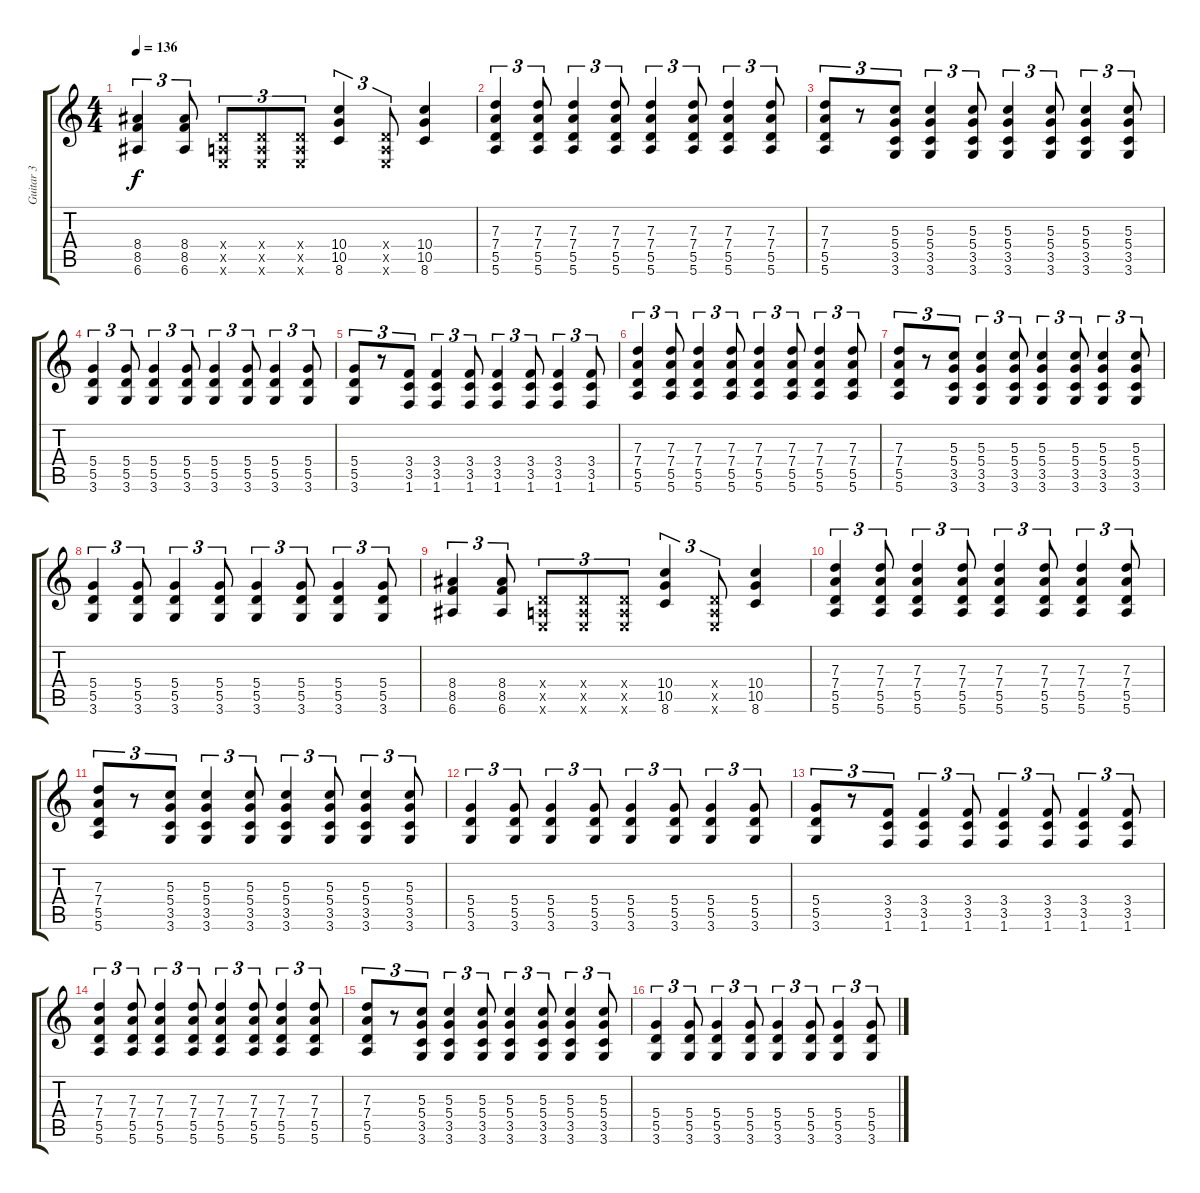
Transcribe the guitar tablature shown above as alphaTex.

\track ("Guitar 3" "Guitar 3") {instrument distortionguitar}
\staff {score tabs}
\tuning (E4 B3 G3 D3 A2 E2) {hide}
\ts (4 4)
\tempo 136
\clef g2
\ks c
(8.4 8.5 6.6).4{tu (3 2) dy f volume 10 instrument distortionguitar} (8.4 8.5 6.6).8{tu (3 2)} (0.4{x} 0.5{x} 0.6{x}).8{tu (3 2)} (0.4{x} 0.5{x} 0.6{x}).8{tu (3 2)} (0.4{x} 0.5{x} 0.6{x}).8{tu (3 2)} (10.4 10.5 8.6).4{tu (3 2)} (0.4{x} 0.5{x} 0.6{x}).8{tu (3 2)} (10.4 10.5 8.6).4 |
(7.3 7.4 5.5 5.6).4{tu (3 2)} (7.3 7.4 5.5 5.6).8{tu (3 2)} (7.3 7.4 5.5 5.6).4{tu (3 2)} (7.3 7.4 5.5 5.6).8{tu (3 2)} (7.3 7.4 5.5 5.6).4{tu (3 2)} (7.3 7.4 5.5 5.6).8{tu (3 2)} (7.3 7.4 5.5 5.6).4{tu (3 2)} (7.3 7.4 5.5 5.6).8{tu (3 2)} |
(7.3 7.4 5.5 5.6).8{tu (3 2)} r.8{tu (3 2)} (5.3 5.4 3.5 3.6).8{tu (3 2)} (5.3 5.4 3.5 3.6).4{tu (3 2)} (5.3 5.4 3.5 3.6).8{tu (3 2)} (5.3 5.4 3.5 3.6).4{tu (3 2)} (5.3 5.4 3.5 3.6).8{tu (3 2)} (5.3 5.4 3.5 3.6).4{tu (3 2)} (5.3 5.4 3.5 3.6).8{tu (3 2)} |
(5.4 5.5 3.6).4{tu (3 2)} (5.4 5.5 3.6).8{tu (3 2)} (5.4 5.5 3.6).4{tu (3 2)} (5.4 5.5 3.6).8{tu (3 2)} (5.4 5.5 3.6).4{tu (3 2)} (5.4 5.5 3.6).8{tu (3 2)} (5.4 5.5 3.6).4{tu (3 2)} (5.4 5.5 3.6).8{tu (3 2)} |
(5.4 5.5 3.6).8{tu (3 2)} r.8{tu (3 2)} (3.4 3.5 1.6).8{tu (3 2)} (3.4 3.5 1.6).4{tu (3 2)} (3.4 3.5 1.6).8{tu (3 2)} (3.4 3.5 1.6).4{tu (3 2)} (3.4 3.5 1.6).8{tu (3 2)} (3.4 3.5 1.6).4{tu (3 2)} (3.4 3.5 1.6).8{tu (3 2)} |
(7.3 7.4 5.5 5.6).4{tu (3 2)} (7.3 7.4 5.5 5.6).8{tu (3 2)} (7.3 7.4 5.5 5.6).4{tu (3 2)} (7.3 7.4 5.5 5.6).8{tu (3 2)} (7.3 7.4 5.5 5.6).4{tu (3 2)} (7.3 7.4 5.5 5.6).8{tu (3 2)} (7.3 7.4 5.5 5.6).4{tu (3 2)} (7.3 7.4 5.5 5.6).8{tu (3 2)} |
(7.3 7.4 5.5 5.6).8{tu (3 2)} r.8{tu (3 2)} (5.3 5.4 3.5 3.6).8{tu (3 2)} (5.3 5.4 3.5 3.6).4{tu (3 2)} (5.3 5.4 3.5 3.6).8{tu (3 2)} (5.3 5.4 3.5 3.6).4{tu (3 2)} (5.3 5.4 3.5 3.6).8{tu (3 2)} (5.3 5.4 3.5 3.6).4{tu (3 2)} (5.3 5.4 3.5 3.6).8{tu (3 2)} |
(5.4 5.5 3.6).4{tu (3 2)} (5.4 5.5 3.6).8{tu (3 2)} (5.4 5.5 3.6).4{tu (3 2)} (5.4 5.5 3.6).8{tu (3 2)} (5.4 5.5 3.6).4{tu (3 2)} (5.4 5.5 3.6).8{tu (3 2)} (5.4 5.5 3.6).4{tu (3 2)} (5.4 5.5 3.6).8{tu (3 2)} |
(8.4 8.5 6.6).4{tu (3 2)} (8.4 8.5 6.6).8{tu (3 2)} (0.4{x} 0.5{x} 0.6{x}).8{tu (3 2)} (0.4{x} 0.5{x} 0.6{x}).8{tu (3 2)} (0.4{x} 0.5{x} 0.6{x}).8{tu (3 2)} (10.4 10.5 8.6).4{tu (3 2)} (0.4{x} 0.5{x} 0.6{x}).8{tu (3 2)} (10.4 10.5 8.6).4 |
(7.3 7.4 5.5 5.6).4{tu (3 2)} (7.3 7.4 5.5 5.6).8{tu (3 2)} (7.3 7.4 5.5 5.6).4{tu (3 2)} (7.3 7.4 5.5 5.6).8{tu (3 2)} (7.3 7.4 5.5 5.6).4{tu (3 2)} (7.3 7.4 5.5 5.6).8{tu (3 2)} (7.3 7.4 5.5 5.6).4{tu (3 2)} (7.3 7.4 5.5 5.6).8{tu (3 2)} |
(7.3 7.4 5.5 5.6).8{tu (3 2)} r.8{tu (3 2)} (5.3 5.4 3.5 3.6).8{tu (3 2)} (5.3 5.4 3.5 3.6).4{tu (3 2)} (5.3 5.4 3.5 3.6).8{tu (3 2)} (5.3 5.4 3.5 3.6).4{tu (3 2)} (5.3 5.4 3.5 3.6).8{tu (3 2)} (5.3 5.4 3.5 3.6).4{tu (3 2)} (5.3 5.4 3.5 3.6).8{tu (3 2)} |
(5.4 5.5 3.6).4{tu (3 2)} (5.4 5.5 3.6).8{tu (3 2)} (5.4 5.5 3.6).4{tu (3 2)} (5.4 5.5 3.6).8{tu (3 2)} (5.4 5.5 3.6).4{tu (3 2)} (5.4 5.5 3.6).8{tu (3 2)} (5.4 5.5 3.6).4{tu (3 2)} (5.4 5.5 3.6).8{tu (3 2)} |
(5.4 5.5 3.6).8{tu (3 2)} r.8{tu (3 2)} (3.4 3.5 1.6).8{tu (3 2)} (3.4 3.5 1.6).4{tu (3 2)} (3.4 3.5 1.6).8{tu (3 2)} (3.4 3.5 1.6).4{tu (3 2)} (3.4 3.5 1.6).8{tu (3 2)} (3.4 3.5 1.6).4{tu (3 2)} (3.4 3.5 1.6).8{tu (3 2)} |
(7.3 7.4 5.5 5.6).4{tu (3 2)} (7.3 7.4 5.5 5.6).8{tu (3 2)} (7.3 7.4 5.5 5.6).4{tu (3 2)} (7.3 7.4 5.5 5.6).8{tu (3 2)} (7.3 7.4 5.5 5.6).4{tu (3 2)} (7.3 7.4 5.5 5.6).8{tu (3 2)} (7.3 7.4 5.5 5.6).4{tu (3 2)} (7.3 7.4 5.5 5.6).8{tu (3 2)} |
(7.3 7.4 5.5 5.6).8{tu (3 2)} r.8{tu (3 2)} (5.3 5.4 3.5 3.6).8{tu (3 2)} (5.3 5.4 3.5 3.6).4{tu (3 2)} (5.3 5.4 3.5 3.6).8{tu (3 2)} (5.3 5.4 3.5 3.6).4{tu (3 2)} (5.3 5.4 3.5 3.6).8{tu (3 2)} (5.3 5.4 3.5 3.6).4{tu (3 2)} (5.3 5.4 3.5 3.6).8{tu (3 2)} |
(5.4 5.5 3.6).4{tu (3 2)} (5.4 5.5 3.6).8{tu (3 2)} (5.4 5.5 3.6).4{tu (3 2)} (5.4 5.5 3.6).8{tu (3 2)} (5.4 5.5 3.6).4{tu (3 2)} (5.4 5.5 3.6).8{tu (3 2)} (5.4 5.5 3.6).4{tu (3 2)} (5.4 5.5 3.6).8{tu (3 2)}
